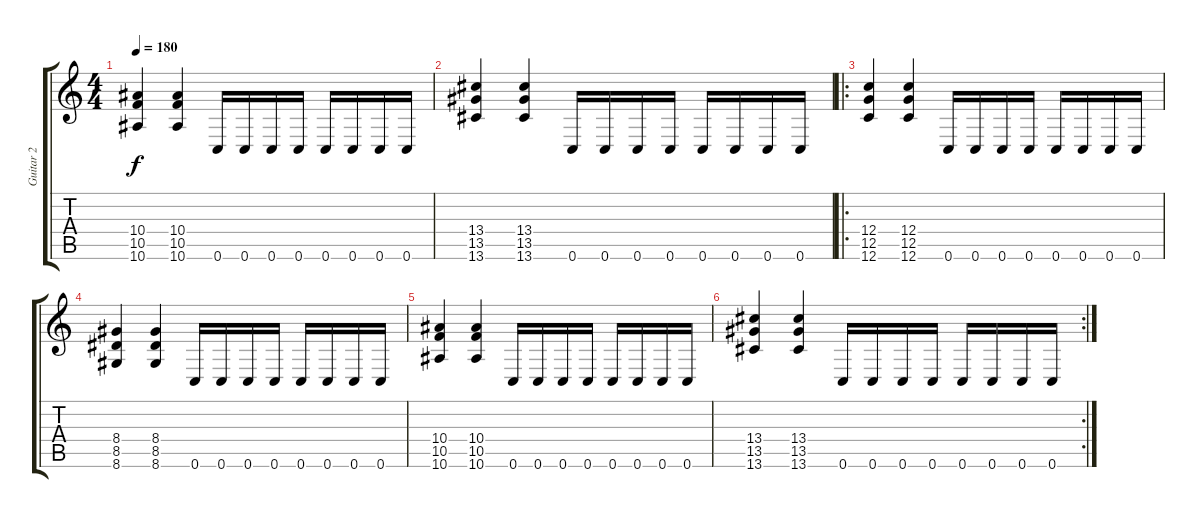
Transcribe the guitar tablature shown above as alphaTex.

\track ("Guitar 2" "Guitar 2") {instrument distortionguitar}
\staff {score tabs}
\tuning (D4 A3 F3 C3 G2 C2) {hide}
\ts (4 4)
\tempo 180
\clef g2
\ks c
(10.4 10.5 10.6).4{dy f} (10.4 10.5 10.6).4 0.6.16 0.6.16 0.6.16 0.6.16 0.6.16 0.6.16 0.6.16 0.6.16 |
(13.4 13.5 13.6).4 (13.4 13.5 13.6).4 0.6.16 0.6.16 0.6.16 0.6.16 0.6.16 0.6.16 0.6.16 0.6.16 |
\ro
(12.4 12.5 12.6).4 (12.4 12.5 12.6).4 0.6.16 0.6.16 0.6.16 0.6.16 0.6.16 0.6.16 0.6.16 0.6.16 |
(8.4 8.5 8.6).4 (8.4 8.5 8.6).4 0.6.16 0.6.16 0.6.16 0.6.16 0.6.16 0.6.16 0.6.16 0.6.16 |
(10.4 10.5 10.6).4 (10.4 10.5 10.6).4 0.6.16 0.6.16 0.6.16 0.6.16 0.6.16 0.6.16 0.6.16 0.6.16 |
\rc 2
(13.4 13.5 13.6).4 (13.4 13.5 13.6).4 0.6.16 0.6.16 0.6.16 0.6.16 0.6.16 0.6.16 0.6.16 0.6.16
